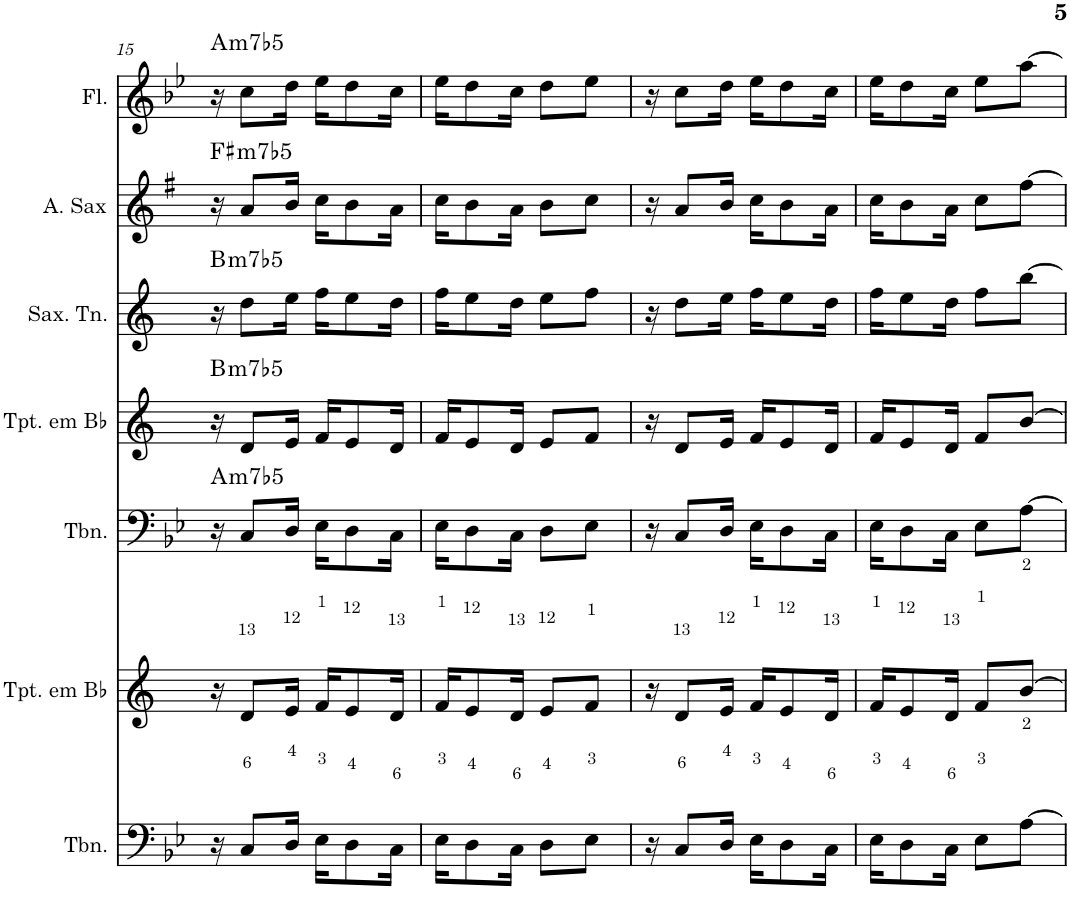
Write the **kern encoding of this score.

**kern	**kern	**kern	**harte	**kern	**harte	**kern	**harte	**kern	**harte	**kern	**harte
*part7	*part6	*part5	*part5	*part4	*part4	*part3	*part3	*part2	*part2	*part1	*part1
*staff7	*staff6	*staff5	*	*staff4	*	*staff3	*	*staff2	*	*staff1	*
*I"Trombone	*I"Trompete em Bb	*I"Trombone	*	*I"Trompete em Bb	*	*I"Saxofone Tenor	*	*I"Saxofone Alto	*	*I"Flauta Transversal	*
*I'Tbn.	*I'Tpt. em Bb	*I'Tbn.	*	*I'Tpt. em Bb	*	*I'Sax. Tn.	*	*	*	*I'Fl.	*
!!LO:PB:g=z
*clefF4	*clefG2	*clefF4	*	*clefG2	*	*clefG2	*	*clefG2	*	*clefG2	*
*	*Trd1c2	*	*	*Trd1c2	*	*Trd8c14	*	*Trd5c9	*	*	*
*k[b-e-]	*k[]	*k[b-e-]	*	*k[]	*	*k[]	*	*k[f#]	*	*k[b-e-]	*
*B-:	*	*B-:	*	*	*	*	*	*G:	*	*B-:	*
*M4/4	*M4/4	*M4/4	*	*M4/4	*	*M4/4	*	*M4/4	*	*M4/4	*
=15	=15	=15	=15	=15	=15	=15	=15	=15	=15	=15	=15
!	!	!	!LO:H:kt=m7b5	!	!LO:H:kt=m7b5	!	!LO:H:kt=m7b5	!	!LO:H:kt=m7b5	!	!LO:H:kt=m7b5
16r	16r	16r	A:hdim7	16r	B:hdim7	16r	B:hdim7	16r	F#:hdim7	16r	A:hdim7
8C/L	8d/L	8C/L	.	8d/L	.	8dd\L	.	8a/L	.	8cc\L	.
16D/Jk	16e/Jk	16D/Jk	.	16e/Jk	.	16ee\Jk	.	16b/Jk	.	16dd\Jk	.
16E-\KL	16f/KL	16E-\KL	.	16f/KL	.	16ff\KL	.	16cc\KL	.	16ee-\KL	.
8D\	8e/	8D\	.	8e/	.	8ee\	.	8b\	.	8dd\	.
16C\Jk	16d/Jk	16C\Jk	.	16d/Jk	.	16dd\Jk	.	16a\Jk	.	16cc\Jk	.
=16	=16	=16	=16	=16	=16	=16	=16	=16	=16	=16	=16
16E-\KL	16f/KL	16E-\KL	.	16f/KL	.	16ff\KL	.	16cc\KL	.	16ee-\KL	.
8D\	8e/	8D\	.	8e/	.	8ee\	.	8b\	.	8dd\	.
16C\Jk	16d/Jk	16C\Jk	.	16d/Jk	.	16dd\Jk	.	16a\Jk	.	16cc\Jk	.
8D\L	8e/L	8D\L	.	8e/L	.	8ee\L	.	8b\L	.	8dd\L	.
8E-\J	8f/J	8E-\J	.	8f/J	.	8ff\J	.	8cc\J	.	8ee-\J	.
=17	=17	=17	=17	=17	=17	=17	=17	=17	=17	=17	=17
16r	16r	16r	.	16r	.	16r	.	16r	.	16r	.
8C/L	8d/L	8C/L	.	8d/L	.	8dd\L	.	8a/L	.	8cc\L	.
16D/Jk	16e/Jk	16D/Jk	.	16e/Jk	.	16ee\Jk	.	16b/Jk	.	16dd\Jk	.
16E-\KL	16f/KL	16E-\KL	.	16f/KL	.	16ff\KL	.	16cc\KL	.	16ee-\KL	.
8D\	8e/	8D\	.	8e/	.	8ee\	.	8b\	.	8dd\	.
16C\Jk	16d/Jk	16C\Jk	.	16d/Jk	.	16dd\Jk	.	16a\Jk	.	16cc\Jk	.
=18	=18	=18	=18	=18	=18	=18	=18	=18	=18	=18	=18
16E-\KL	16f/KL	16E-\KL	.	16f/KL	.	16ff\KL	.	16cc\KL	.	16ee-\KL	.
8D\	8e/	8D\	.	8e/	.	8ee\	.	8b\	.	8dd\	.
16C\Jk	16d/Jk	16C\Jk	.	16d/Jk	.	16dd\Jk	.	16a\Jk	.	16cc\Jk	.
8E-\L	8f/L	8E-\L	.	8f/L	.	8ff\L	.	8cc\L	.	8ee-\L	.
[8A\J	[8b/J	[8A\J	.	[8b/J	.	[8bb\J	.	[8ff#\J	.	[8aa\J	.
=	=	=	=	=	=	=	=	=	=	=	=
*-	*-	*-	*-	*-	*-	*-	*-	*-	*-	*-	*-
